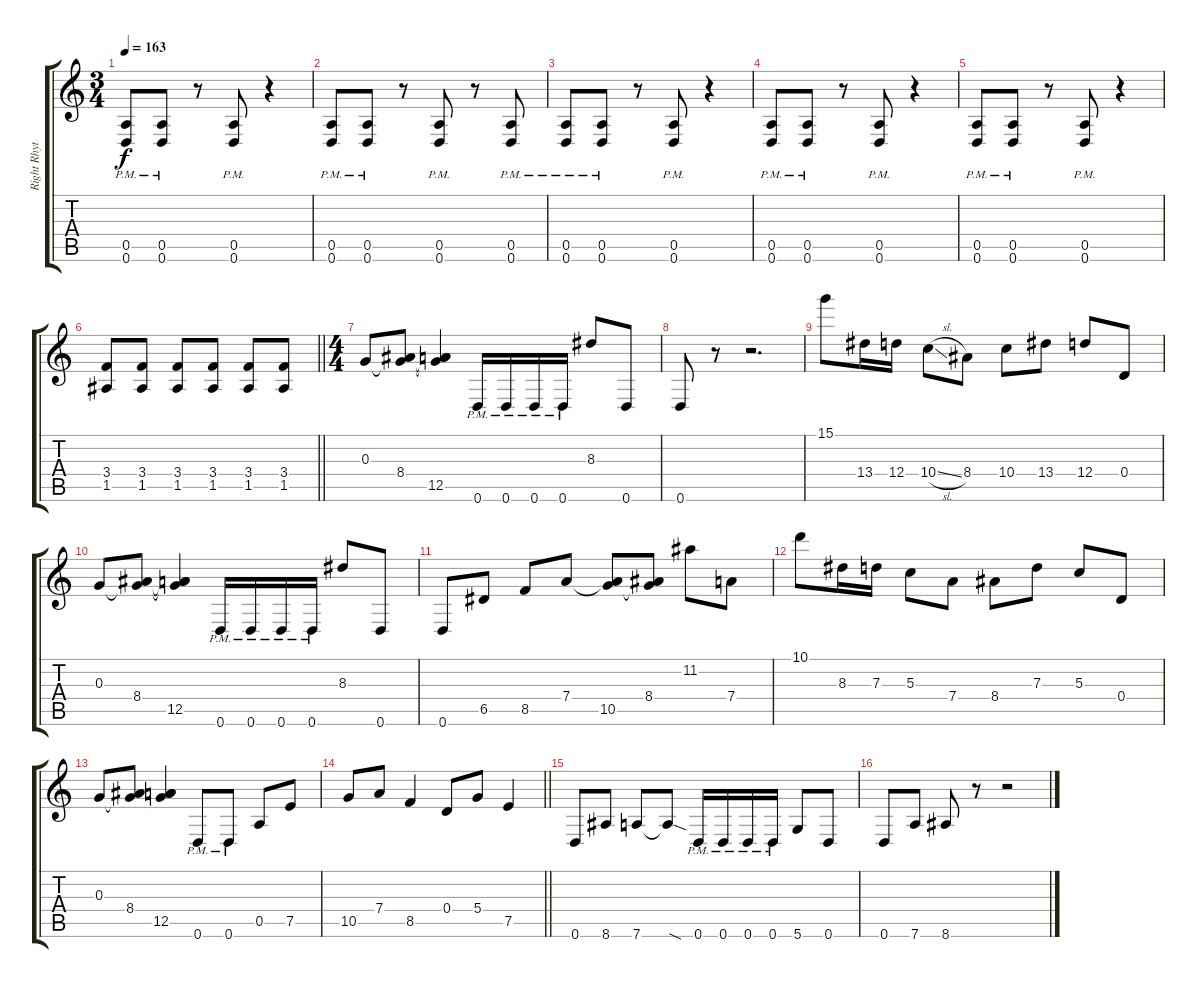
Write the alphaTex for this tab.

\track ("Right Rhythm" "Right Rhyt") {instrument distortionguitar}
\staff {score tabs}
\tuning (E4 B3 G3 D3 A2 D2) {hide}
\ts (3 4)
\tempo 163
\clef g2
\ks c
(0.5{pm} 0.6{pm}).8{dy f} (0.5{pm} 0.6{pm}).8 r.8 (0.5{pm} 0.6{pm}).8 r.4 |
(0.5{pm} 0.6{pm}).8 (0.5{pm} 0.6{pm}).8 r.8 (0.5{pm} 0.6{pm}).8 r.8 (0.5{pm} 0.6{pm}).8 |
(0.5{pm} 0.6{pm}).8 (0.5{pm} 0.6{pm}).8 r.8 (0.5{pm} 0.6{pm}).8 r.4 |
(0.5{pm} 0.6{pm}).8 (0.5{pm} 0.6{pm}).8 r.8 (0.5{pm} 0.6{pm}).8 r.4 |
(0.5{pm} 0.6{pm}).8 (0.5{pm} 0.6{pm}).8 r.8 (0.5{pm} 0.6{pm}).8 r.4 |
\barLineRight lightlight
(3.4 1.5).8 (3.4 1.5).8 (3.4 1.5).8 (3.4 1.5).8 (3.4 1.5).8 (3.4 1.5).8 |
\ts (4 4)
\section ("" "")
0.3.8 (0.3{t} 8.4).8 (0.3{t} 8.4{t} 12.5).4 0.6{pm}.16 0.6{pm}.16 0.6{pm}.16 0.6{pm}.16 8.3.8 0.6.8 |
0.6.8 r.8 r.2{d} |
15.1.8 13.4.16 12.4.16 10.4{sl}.8 8.4.8 10.4.8 13.4.8 12.4.8 0.4.8 |
0.3.8 (0.3{t} 8.4).8 (0.3{t} 8.4{t} 12.5).4 0.6{pm}.16 0.6{pm}.16 0.6{pm}.16 0.6{pm}.16 8.3.8 0.6.8 |
0.6.8 6.5.8 8.5.8 7.4.8 (7.4{t} 10.5).8 (8.4 10.5{t}).8 11.2.8 7.4.8 |
10.1.8 8.3.16 7.3.16 5.3.8 7.4.8 8.4.8 7.3.8 5.3.8 0.4.8 |
0.3.8 (0.3{t} 8.4).8 (0.3{t} 8.4{t} 12.5).4 0.6{pm}.8 0.6{pm}.8 0.5.8 7.5.8 |
\barLineRight lightlight
10.5.8 7.4.8 8.5.4 0.4.8 5.4.8 7.5.4 |
\section ("" "")
0.6.8 8.6.8 7.6.8 7.6{sod t}.8 0.6{pm}.16 0.6{pm}.16 0.6{pm}.16 0.6{pm}.16 5.6.8 0.6.8 |
0.6.8 7.6.8 8.6.8 r.8 r.2
